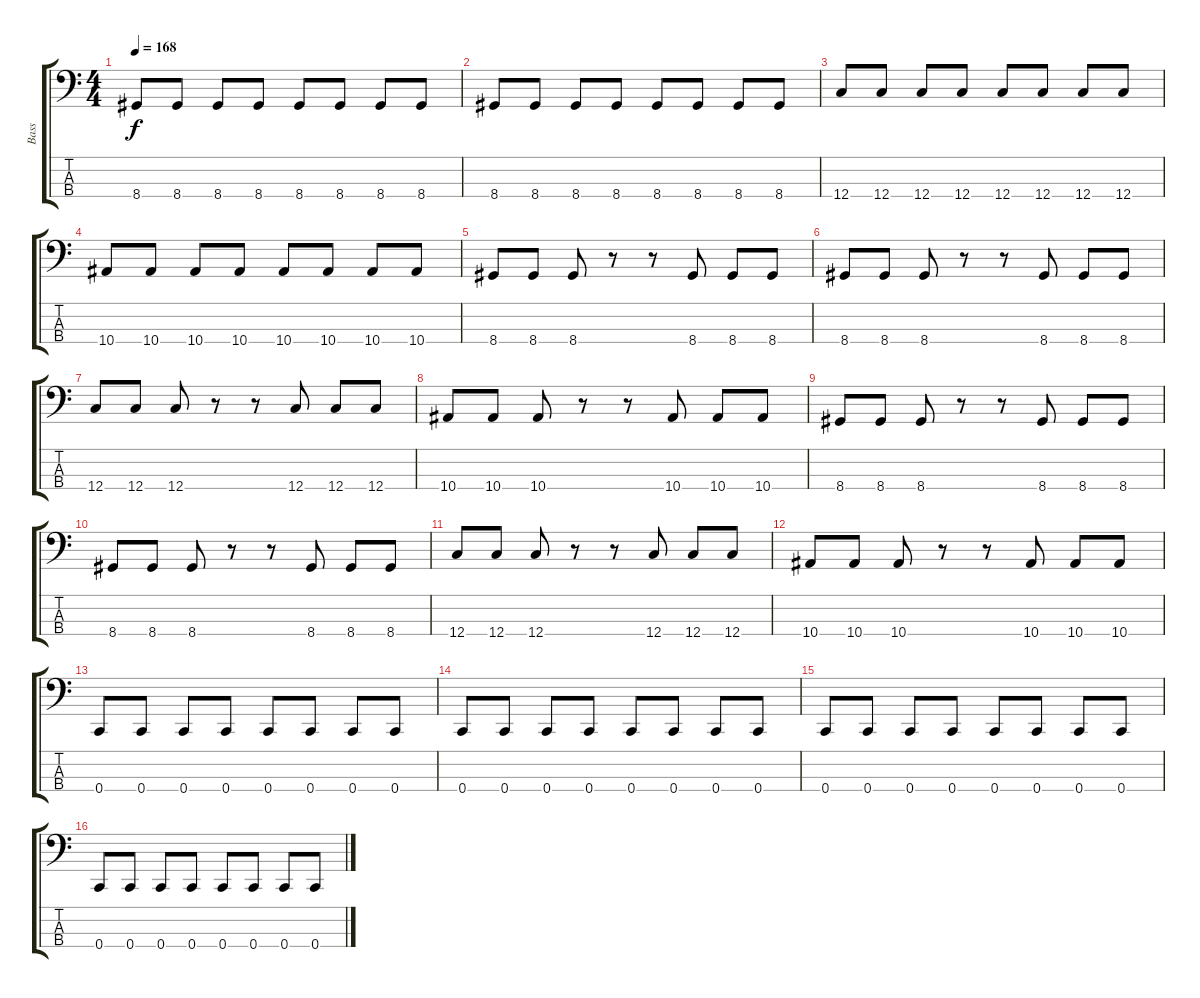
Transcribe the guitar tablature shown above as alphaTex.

\track ("Bass" "Bass") {instrument electricbassfinger}
\staff {score tabs}
\tuning (F2 C2 G1 C1) {hide}
\ts (4 4)
\tempo 168
\clef f4
\ks c
8.4.8{dy f} 8.4.8 8.4.8 8.4.8 8.4.8 8.4.8 8.4.8 8.4.8 |
8.4.8 8.4.8 8.4.8 8.4.8 8.4.8 8.4.8 8.4.8 8.4.8 |
12.4.8 12.4.8 12.4.8 12.4.8 12.4.8 12.4.8 12.4.8 12.4.8 |
10.4.8 10.4.8 10.4.8 10.4.8 10.4.8 10.4.8 10.4.8 10.4.8 |
8.4.8 8.4.8 8.4.8 r.8 r.8 8.4.8 8.4.8 8.4.8 |
8.4.8 8.4.8 8.4.8 r.8 r.8 8.4.8 8.4.8 8.4.8 |
12.4.8 12.4.8 12.4.8 r.8 r.8 12.4.8 12.4.8 12.4.8 |
10.4.8 10.4.8 10.4.8 r.8 r.8 10.4.8 10.4.8 10.4.8 |
8.4.8 8.4.8 8.4.8 r.8 r.8 8.4.8 8.4.8 8.4.8 |
8.4.8 8.4.8 8.4.8 r.8 r.8 8.4.8 8.4.8 8.4.8 |
12.4.8 12.4.8 12.4.8 r.8 r.8 12.4.8 12.4.8 12.4.8 |
10.4.8 10.4.8 10.4.8 r.8 r.8 10.4.8 10.4.8 10.4.8 |
0.4.8 0.4.8 0.4.8 0.4.8 0.4.8 0.4.8 0.4.8 0.4.8 |
0.4.8 0.4.8 0.4.8 0.4.8 0.4.8 0.4.8 0.4.8 0.4.8 |
0.4.8 0.4.8 0.4.8 0.4.8 0.4.8 0.4.8 0.4.8 0.4.8 |
0.4.8 0.4.8 0.4.8 0.4.8 0.4.8 0.4.8 0.4.8 0.4.8
